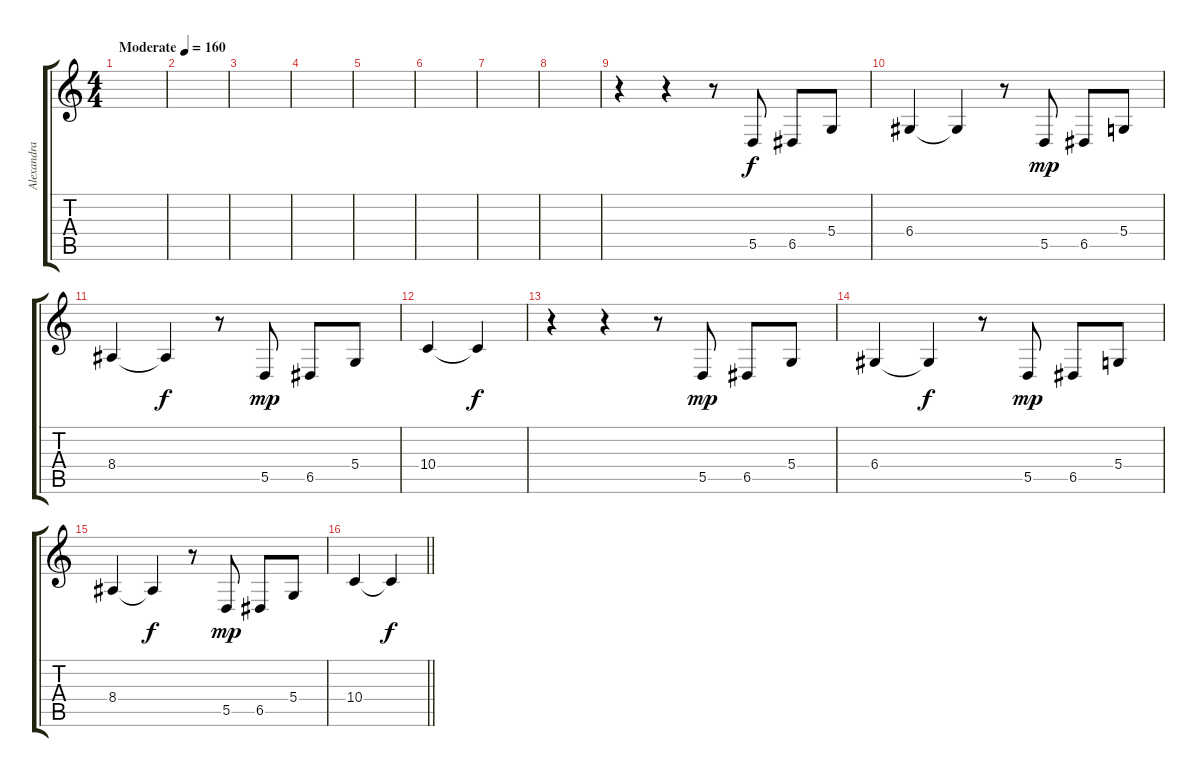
\track ("Alexandra Didyk" "Alexandra ") {instrument cello}
\staff {score tabs}
\tuning (E4 B3 G3 D3 A2 E2) {hide}
\ts (4 4)
\tempo (160 "Moderate")
\clef g2
\ks c
|
|
|
|
|
|
|
|
r.4 r.4 r.8 5.5.8 6.5.8 5.4.8 |
6.4.4 6.4{t}.4{dy f} r.8 5.5.8{dy mp} 6.5.8 5.4.8 |
8.4.4 8.4{t}.4{dy f} r.8 5.5.8{dy mp} 6.5.8 5.4.8 |
10.4.4 10.4{t}.4{dy f} |
r.4 r.4 r.8 5.5.8{dy mp} 6.5.8 5.4.8 |
6.4.4 6.4{t}.4{dy f} r.8 5.5.8{dy mp} 6.5.8 5.4.8 |
8.4.4 8.4{t}.4{dy f} r.8 5.5.8{dy mp} 6.5.8 5.4.8 |
\barLineRight lightlight
10.4.4 10.4{t}.4{dy f}
